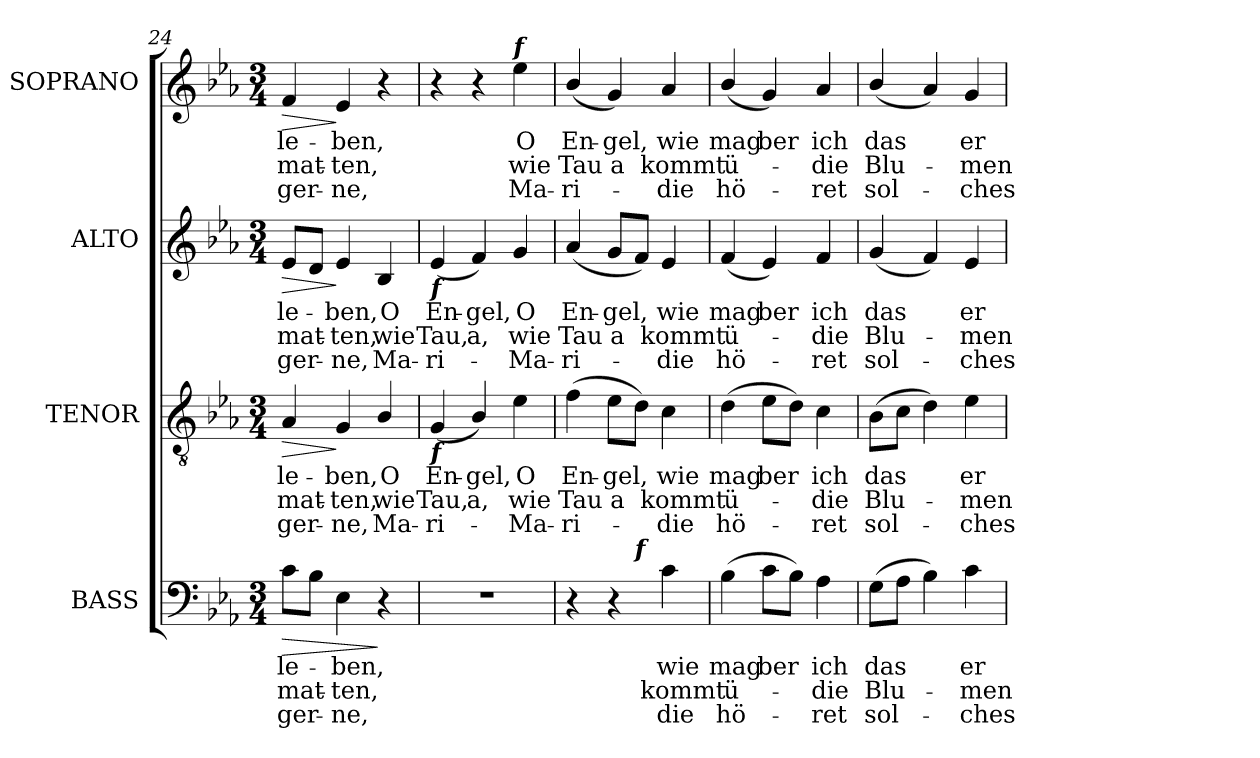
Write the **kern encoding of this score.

**kern	**text	**text	**text	**dynam	**kern	**text	**text	**text	**dynam	**kern	**text	**text	**text	**dynam	**kern	**text	**text	**text	**dynam
*part4	*part4	*part4	*part4	*part4	*part3	*part3	*part3	*part3	*part3	*part2	*part2	*part2	*part2	*part2	*part1	*part1	*part1	*part1	*part1
*staff4	*staff4	*staff4	*staff4	*staff4	*staff3	*staff3	*staff3	*staff3	*staff3	*staff2	*staff2	*staff2	*staff2	*staff2	*staff1	*staff1	*staff1	*staff1	*staff1
*I"BASS	*	*	*	*	*I"TENOR	*	*	*	*	*I"ALTO	*	*	*	*	*I"SOPRANO	*	*	*	*
*I'B.	*	*	*	*	*I'T.	*	*	*	*	*I'A.	*	*	*	*	*I'S.	*	*	*	*
!!LO:PB:g=z
*clefF4	*	*	*	*	*clefGv2	*	*	*	*	*clefG2	*	*	*	*	*clefG2	*	*	*	*
*	*	*	*	*	*ITrd7c12	*	*	*	*	*	*	*	*	*	*	*	*	*	*
*k[b-e-a-]	*	*	*	*	*k[b-e-a-]	*	*	*	*	*k[b-e-a-]	*	*	*	*	*k[b-e-a-]	*	*	*	*
*E-:	*	*	*	*	*E-:	*	*	*	*	*E-:	*	*	*	*	*E-:	*	*	*	*
*M3/4	*	*	*	*	*M3/4	*	*	*	*	*M3/4	*	*	*	*	*M3/4	*	*	*	*
=24	=24	=24	=24	=24	=24	=24	=24	=24	=24	=24	=24	=24	=24	=24	=24	=24	=24	=24	=24
!	!LO:LY:b:color=#000000	!LO:LY:b:color=#000000	!LO:LY:b:color=#000000	!LO:HP:b	!	!	!	!	!	!	!	!	!	!	!	!	!	!	!
!	!	!	!	!	!	!LO:LY:b:color=#000000	!LO:LY:b:color=#000000	!LO:LY:b:color=#000000	!LO:HP:b	!	!	!	!	!	!	!	!	!	!
!	!	!	!	!	!	!	!	!	!	!	!LO:LY:b:color=#000000	!LO:LY:b:color=#000000	!LO:LY:b:color=#000000	!LO:HP:b	!	!	!	!	!
!	!	!	!	!	!	!	!	!	!	!	!	!	!	!	!	!LO:LY:b:color=#000000	!LO:LY:b:color=#000000	!LO:LY:b:color=#000000	!LO:HP:b
8ci\L	-le-	-mat-	ger-	>	4AA-i/	-le-	-mat-	ger-	>	8e-i/L	-le-	-mat-	ger-	>	4fi/	-le-	-mat-	ger-	>
8B-i\J	.	.	.	.	.	.	.	.	.	8di/J	.	.	.	.	.	.	.	.	.
!	!LO:LY:b:color=#000000	!LO:LY:b:color=#000000	!LO:LY:b:color=#000000	!	!	!	!	!	!	!	!	!	!	!	!	!	!	!	!
!	!	!	!	!	!	!LO:LY:b:color=#000000	!LO:LY:b:color=#000000	!LO:LY:b:color=#000000	!	!	!	!	!	!	!	!	!	!	!
!	!	!	!	!	!	!	!	!	!	!	!LO:LY:b:color=#000000	!LO:LY:b:color=#000000	!LO:LY:b:color=#000000	!	!	!	!	!	!
!	!	!	!	!	!	!	!	!	!	!	!	!	!	!	!	!LO:LY:b:color=#000000	!LO:LY:b:color=#000000	!LO:LY:b:color=#000000	!
4E-i\	-ben,	-ten,	-ne,	.	4GGi/	-ben,	-ten,	-ne,	]	4e-i/	-ben,	-ten,	-ne,	]	4e-i/	-ben,	-ten,	-ne,	]
!	!	!	!	!	!	!LO:LY:b:color=#000000	!LO:LY:b:color=#000000	!LO:LY:b:color=#000000	!	!	!	!	!	!	!	!	!	!	!
!	!	!	!	!	!	!	!	!	!	!	!LO:LY:b:color=#000000	!LO:LY:b:color=#000000	!LO:LY:b:color=#000000	!	!	!	!	!	!
4r	.	.	.	]	4BB-i/	O	wie	Ma-	.	4B-i/	O	wie	Ma-	.	4r	.	.	.	.
=25	=25	=25	=25	=25	=25	=25	=25	=25	=25	=25	=25	=25	=25	=25	=25	=25	=25	=25	=25
!LO:N:vis=1	!	!	!	!	!	!	!	!	!	!	!	!	!	!	!	!	!	!	!
!	!	!	!	!	!	!LO:LY:b:color=#000000	!LO:LY:b:color=#000000	!LO:LY:b:color=#000000	!	!	!	!	!	!	!	!	!	!	!
!	!	!	!	!	!	!	!	!	!	!LO:TX:b:Bi:t=f	!	!	!	!	!	!	!	!	!
!	!	!	!	!	!LO:TX:b:Bi:t=f	!	!	!	!	!	!	!	!	!	!	!	!	!	!
!	!	!	!	!	!	!	!	!	!	!	!LO:LY:b:color=#000000	!LO:LY:b:color=#000000	!LO:LY:b:color=#000000	!	!	!	!	!	!
2.r	.	.	.	.	(4GGi/	En-	Tau,	-ri-	.	(4e-i/	En-	Tau,	-ri-	.	4r	.	.	.	.
!	!	!	!	!	!	!LO:LY:b:color=#000000	!LO:LY:b:color=#000000	!	!	!	!	!	!	!	!	!	!	!	!
!	!	!	!	!	!	!	!	!	!	!	!LO:LY:b:color=#000000	!LO:LY:b:color=#000000	!	!	!	!	!	!	!
.	.	.	.	.	4BB-i/)	-gel,	-a,	.	.	4fi/)	-gel,	-a,	.	.	4r	.	.	.	.
!	!	!	!	!	!	!LO:LY:b:color=#000000	!LO:LY:b:color=#000000	!LO:LY:b:color=#000000	!	!	!	!	!	!	!	!	!	!	!
!	!	!	!	!	!	!	!	!	!	!	!LO:LY:b:color=#000000	!LO:LY:b:color=#000000	!LO:LY:b:color=#000000	!	!	!	!	!	!
!	!	!	!	!	!	!	!	!	!	!	!	!	!	!	!LO:TX:a:Bi:t=f	!	!	!	!
!	!	!	!	!	!	!	!	!	!	!	!	!	!	!	!	!LO:LY:b:color=#000000	!LO:LY:b:color=#000000	!LO:LY:b:color=#000000	!
.	.	.	.	.	4E-i\	O	wie	Ma-	.	4gi/	O	wie	Ma-	.	4ee-i\	O	wie	Ma-	.
=26	=26	=26	=26	=26	=26	=26	=26	=26	=26	=26	=26	=26	=26	=26	=26	=26	=26	=26	=26
!	!	!	!	!	!	!LO:LY:b:color=#000000	!LO:LY:b:color=#000000	!LO:LY:b:color=#000000	!	!	!	!	!	!	!	!	!	!	!
!	!	!	!	!	!	!	!	!	!	!	!LO:LY:b:color=#000000	!LO:LY:b:color=#000000	!LO:LY:b:color=#000000	!	!	!	!	!	!
!	!	!	!	!	!	!	!	!	!	!	!	!	!	!	!	!LO:LY:b:color=#000000	!LO:LY:b:color=#000000	!LO:LY:b:color=#000000	!
*^	*	*	*	*	*	*	*	*	*	*	*	*	*	*	*	*	*	*	*
4r	4.ryy	.	.	.	.	(4Fi\	En-	Tau	-ri-	.	(4a-i/	En-	Tau	-ri-	.	(4b-i/	En-	Tau	-ri-	.
!	!	!	!	!	!	!	!LO:LY:b:color=#000000	!LO:LY:b:color=#000000	!	!	!	!	!	!	!	!	!	!	!	!
!	!	!	!	!	!	!	!	!	!	!	!	!LO:LY:b:color=#000000	!LO:LY:b:color=#000000	!	!	!	!	!	!	!
!	!	!	!	!	!	!	!	!	!	!	!	!	!	!	!	!	!LO:LY:b:color=#000000	!LO:LY:b:color=#000000	!	!
4r	.	.	.	.	.	8E-i\L	-gel,	-a	.	.	8gi/L	-gel,	-a	.	.	4gi/)	-gel,	-a	.	.
!	!LO:TX:a:Bi:t=f	!	!	!	!	!	!	!	!	!	!	!	!	!	!	!	!	!	!	!
.	4.ryy	.	.	.	.	8Di\J)	.	.	.	.	8fi/J)	.	.	.	.	.	.	.	.	.
!	!	!LO:LY:b:color=#000000	!LO:LY:b:color=#000000	!LO:LY:b:color=#000000	!	!	!	!	!	!	!	!	!	!	!	!	!	!	!	!
!	!	!	!	!	!	!	!LO:LY:b:color=#000000	!LO:LY:b:color=#000000	!LO:LY:b:color=#000000	!	!	!	!	!	!	!	!	!	!	!
!	!	!	!	!	!	!	!	!	!	!	!	!LO:LY:b:color=#000000	!LO:LY:b:color=#000000	!LO:LY:b:color=#000000	!	!	!	!	!	!
!	!	!	!	!	!	!	!	!	!	!	!	!	!	!	!	!	!LO:LY:b:color=#000000	!LO:LY:b:color=#000000	!LO:LY:b:color=#000000	!
4ci\	.	wie	kommt	die	.	4Ci\	wie	kommt	die	.	4e-i/	wie	kommt	die	.	4a-i/	wie	kommt	die	.
*v	*v	*	*	*	*	*	*	*	*	*	*	*	*	*	*	*	*	*	*	*
=27	=27	=27	=27	=27	=27	=27	=27	=27	=27	=27	=27	=27	=27	=27	=27	=27	=27	=27	=27
*^	*	*	*	*	*	*	*	*	*	*	*	*	*	*	*	*	*	*	*
!	!	!LO:LY:b:color=#000000	!LO:LY:b:color=#000000	!LO:LY:b:color=#000000	!	!	!	!	!	!	!	!	!	!	!	!	!	!	!	!
*v	*v	*	*	*	*	*	*	*	*	*	*	*	*	*	*	*	*	*	*	*
*^	*	*	*	*	*	*	*	*	*	*	*	*	*	*	*	*	*	*	*
!	!	!	!	!	!	!	!LO:LY:b:color=#000000	!LO:LY:b:color=#000000	!LO:LY:b:color=#000000	!	!	!	!	!	!	!	!	!	!	!
*v	*v	*	*	*	*	*	*	*	*	*	*	*	*	*	*	*	*	*	*	*
*^	*	*	*	*	*	*	*	*	*	*	*	*	*	*	*	*	*	*	*
!	!	!	!	!	!	!	!	!	!	!	!	!LO:LY:b:color=#000000	!LO:LY:b:color=#000000	!LO:LY:b:color=#000000	!	!	!	!	!	!
*v	*v	*	*	*	*	*	*	*	*	*	*	*	*	*	*	*	*	*	*	*
*^	*	*	*	*	*	*	*	*	*	*	*	*	*	*	*	*	*	*	*
!	!	!	!	!	!	!	!	!	!	!	!	!	!	!	!	!	!LO:LY:b:color=#000000	!LO:LY:b:color=#000000	!LO:LY:b:color=#000000	!
*v	*v	*	*	*	*	*	*	*	*	*	*	*	*	*	*	*	*	*	*	*
(4B-i\	mag	ü-	hö-	.	(4Di\	mag	ü-	hö-	.	(4fi/	mag	ü-	hö-	.	(4b-i/	mag	ü-	hö-	.
!	!LO:LY:b:color=#000000	!	!	!	!	!	!	!	!	!	!	!	!	!	!	!	!	!	!
!	!	!	!	!	!	!LO:LY:b:color=#000000	!	!	!	!	!	!	!	!	!	!	!	!	!
!	!	!	!	!	!	!	!	!	!	!	!LO:LY:b:color=#000000	!	!	!	!	!	!	!	!
!	!	!	!	!	!	!	!	!	!	!	!	!	!	!	!	!LO:LY:b:color=#000000	!	!	!
8ci\L	-ber	.	.	.	8E-i\L	-ber	.	.	.	4e-i/)	-ber	.	.	.	4gi/)	-ber	.	.	.
8B-i\J)	.	.	.	.	8Di\J)	.	.	.	.	.	.	.	.	.	.	.	.	.	.
!	!LO:LY:b:color=#000000	!LO:LY:b:color=#000000	!LO:LY:b:color=#000000	!	!	!	!	!	!	!	!	!	!	!	!	!	!	!	!
!	!	!	!	!	!	!LO:LY:b:color=#000000	!LO:LY:b:color=#000000	!LO:LY:b:color=#000000	!	!	!	!	!	!	!	!	!	!	!
!	!	!	!	!	!	!	!	!	!	!	!LO:LY:b:color=#000000	!LO:LY:b:color=#000000	!LO:LY:b:color=#000000	!	!	!	!	!	!
!	!	!	!	!	!	!	!	!	!	!	!	!	!	!	!	!LO:LY:b:color=#000000	!LO:LY:b:color=#000000	!LO:LY:b:color=#000000	!
4A-i\	ich	die	-ret	.	4Ci\	ich	die	-ret	.	4fi/	ich	die	-ret	.	4a-i/	ich	die	-ret	.
=28	=28	=28	=28	=28	=28	=28	=28	=28	=28	=28	=28	=28	=28	=28	=28	=28	=28	=28	=28
!	!LO:LY:b:color=#000000	!LO:LY:b:color=#000000	!LO:LY:b:color=#000000	!	!	!	!	!	!	!	!	!	!	!	!	!	!	!	!
!	!	!	!	!	!	!LO:LY:b:color=#000000	!LO:LY:b:color=#000000	!LO:LY:b:color=#000000	!	!	!	!	!	!	!	!	!	!	!
!	!	!	!	!	!	!	!	!	!	!	!LO:LY:b:color=#000000	!LO:LY:b:color=#000000	!LO:LY:b:color=#000000	!	!	!	!	!	!
!	!	!	!	!	!	!	!	!	!	!	!	!	!	!	!	!LO:LY:b:color=#000000	!LO:LY:b:color=#000000	!LO:LY:b:color=#000000	!
(8Gi\L	das	Blu-	sol-	.	(8BB-i\L	das	Blu-	sol-	.	(4gi/	das	Blu-	sol-	.	(4b-i/	das	Blu-	sol-	.
8A-i\J	.	.	.	.	8Ci\J	.	.	.	.	.	.	.	.	.	.	.	.	.	.
4B-i\)	.	.	.	.	4Di\)	.	.	.	.	4fi/)	.	.	.	.	4a-i/)	.	.	.	.
!	!LO:LY:b:color=#000000	!LO:LY:b:color=#000000	!LO:LY:b:color=#000000	!	!	!	!	!	!	!	!	!	!	!	!	!	!	!	!
!	!	!	!	!	!	!LO:LY:b:color=#000000	!LO:LY:b:color=#000000	!LO:LY:b:color=#000000	!	!	!	!	!	!	!	!	!	!	!
!	!	!	!	!	!	!	!	!	!	!	!LO:LY:b:color=#000000	!LO:LY:b:color=#000000	!LO:LY:b:color=#000000	!	!	!	!	!	!
!	!	!	!	!	!	!	!	!	!	!	!	!	!	!	!	!LO:LY:b:color=#000000	!LO:LY:b:color=#000000	!LO:LY:b:color=#000000	!
4ci\	er-	-men-	-ches	.	4E-i\	er-	-men-	-ches	.	4e-i/	er-	-men-	-ches	.	4gi/	er-	-men-	-ches	.
=	=	=	=	=	=	=	=	=	=	=	=	=	=	=	=	=	=	=	=
*-	*-	*-	*-	*-	*-	*-	*-	*-	*-	*-	*-	*-	*-	*-	*-	*-	*-	*-	*-
